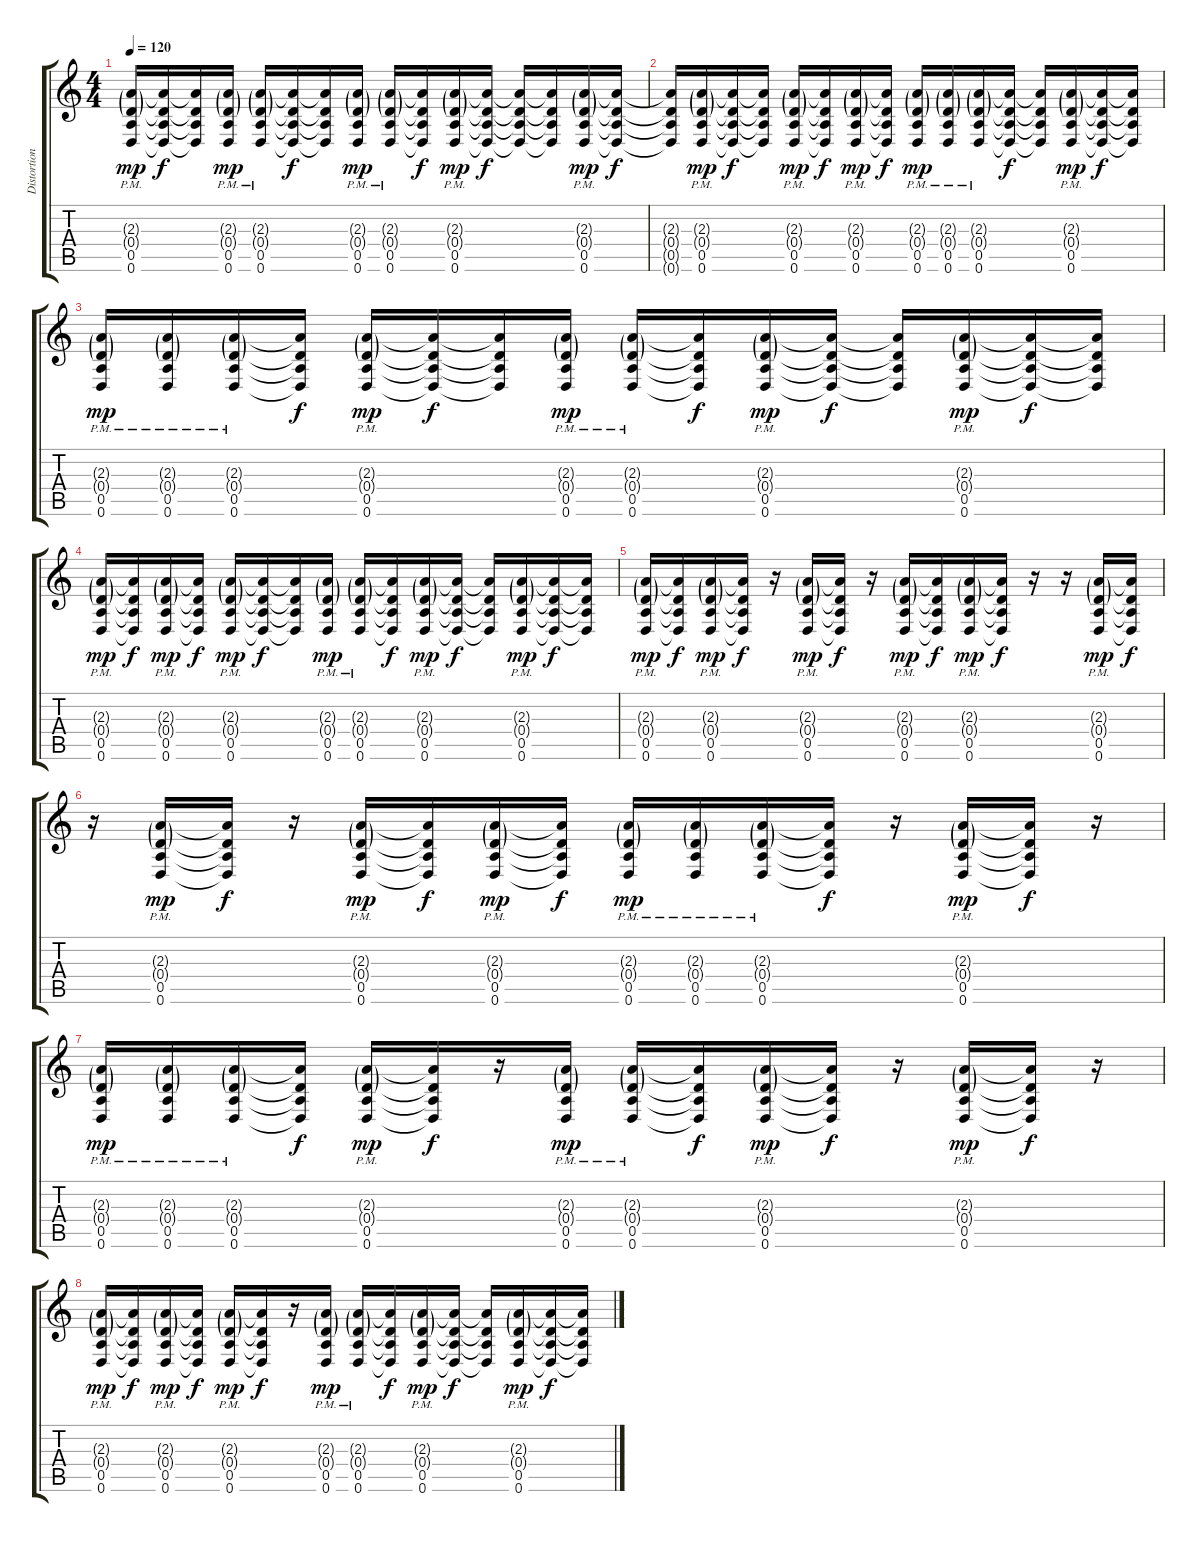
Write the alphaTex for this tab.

\track ("Distortion Guitar (Right)" "Distortion") {instrument distortionguitar}
\staff {score tabs}
\tuning (E4 B3 G3 D3 A2 D2) {hide}
\ts (4 4)
\tempo 120
\clef g2
\ks c
(2.3{g pm} 0.4{g pm} 0.5{pm} 0.6{pm}).16{dy mp} (2.3{t} 0.4{t} 0.5{t} 0.6{t}).16{dy f} (2.3{t} 0.4{t} 0.5{t} 0.6{t}).16 (2.3{g pm} 0.4{g pm} 0.5{pm} 0.6{pm}).16{dy mp} (2.3{g pm} 0.4{g pm} 0.5{pm} 0.6{pm}).16 (2.3{t} 0.4{t} 0.5{t} 0.6{t}).16{dy f} (2.3{t} 0.4{t} 0.5{t} 0.6{t}).16 (2.3{g pm} 0.4{g pm} 0.5{pm} 0.6{pm}).16{dy mp} (2.3{g pm} 0.4{g pm} 0.5{pm} 0.6{pm}).16 (2.3{t} 0.4{t} 0.5{t} 0.6{t}).16{dy f} (2.3{g pm} 0.4{g pm} 0.5{pm} 0.6{pm}).16{dy mp} (2.3{t} 0.4{t} 0.5{t} 0.6{t}).16{dy f} (2.3{t} 0.4{t} 0.5{t} 0.6{t}).16 (2.3{t} 0.4{t} 0.5{t} 0.6{t}).16 (2.3{g pm} 0.4{g pm} 0.5{pm} 0.6{pm}).16{dy mp} (2.3{t} 0.4{t} 0.5{t} 0.6{t}).16{dy f} |
(2.3{t} 0.4{t} 0.5{t} 0.6{t}).16 (2.3{g pm} 0.4{g pm} 0.5{pm} 0.6{pm}).16{dy mp} (2.3{t} 0.4{t} 0.5{t} 0.6{t}).16{dy f} (2.3{t} 0.4{t} 0.5{t} 0.6{t}).16 (2.3{g pm} 0.4{g pm} 0.5{pm} 0.6{pm}).16{dy mp} (2.3{t} 0.4{t} 0.5{t} 0.6{t}).16{dy f} (2.3{g pm} 0.4{g pm} 0.5{pm} 0.6{pm}).16{dy mp} (2.3{t} 0.4{t} 0.5{t} 0.6{t}).16{dy f} (2.3{g pm} 0.4{g pm} 0.5{pm} 0.6{pm}).16{dy mp} (2.3{g pm} 0.4{g pm} 0.5{pm} 0.6{pm}).16 (2.3{g pm} 0.4{g pm} 0.5{pm} 0.6{pm}).16 (2.3{t} 0.4{t} 0.5{t} 0.6{t}).16{dy f} (2.3{t} 0.4{t} 0.5{t} 0.6{t}).16 (2.3{g pm} 0.4{g pm} 0.5{pm} 0.6{pm}).16{dy mp} (2.3{t} 0.4{t} 0.5{t} 0.6{t}).16{dy f} (2.3{t} 0.4{t} 0.5{t} 0.6{t}).16 |
(2.3{g pm} 0.4{g pm} 0.5{pm} 0.6{pm}).16{dy mp} (2.3{g pm} 0.4{g pm} 0.5{pm} 0.6{pm}).16 (2.3{g pm} 0.4{g pm} 0.5{pm} 0.6{pm}).16 (2.3{t} 0.4{t} 0.5{t} 0.6{t}).16{dy f} (2.3{g pm} 0.4{g pm} 0.5{pm} 0.6{pm}).16{dy mp} (2.3{t} 0.4{t} 0.5{t} 0.6{t}).16{dy f} (2.3{t} 0.4{t} 0.5{t} 0.6{t}).16 (2.3{g pm} 0.4{g pm} 0.5{pm} 0.6{pm}).16{dy mp} (2.3{g pm} 0.4{g pm} 0.5{pm} 0.6{pm}).16 (2.3{t} 0.4{t} 0.5{t} 0.6{t}).16{dy f} (2.3{g pm} 0.4{g pm} 0.5{pm} 0.6{pm}).16{dy mp} (2.3{t} 0.4{t} 0.5{t} 0.6{t}).16{dy f} (2.3{t} 0.4{t} 0.5{t} 0.6{t}).16 (2.3{g pm} 0.4{g pm} 0.5{pm} 0.6{pm}).16{dy mp} (2.3{t} 0.4{t} 0.5{t} 0.6{t}).16{dy f} (2.3{t} 0.4{t} 0.5{t} 0.6{t}).16 |
(2.3{g pm} 0.4{g pm} 0.5{pm} 0.6{pm}).16{dy mp} (2.3{t} 0.4{t} 0.5{t} 0.6{t}).16{dy f} (2.3{g pm} 0.4{g pm} 0.5{pm} 0.6{pm}).16{dy mp} (2.3{t} 0.4{t} 0.5{t} 0.6{t}).16{dy f} (2.3{g pm} 0.4{g pm} 0.5{pm} 0.6{pm}).16{dy mp} (2.3{t} 0.4{t} 0.5{t} 0.6{t}).16{dy f} (2.3{t} 0.4{t} 0.5{t} 0.6{t}).16 (2.3{g pm} 0.4{g pm} 0.5{pm} 0.6{pm}).16{dy mp} (2.3{g pm} 0.4{g pm} 0.5{pm} 0.6{pm}).16 (2.3{t} 0.4{t} 0.5{t} 0.6{t}).16{dy f} (2.3{g pm} 0.4{g pm} 0.5{pm} 0.6{pm}).16{dy mp} (2.3{t} 0.4{t} 0.5{t} 0.6{t}).16{dy f} (2.3{t} 0.4{t} 0.5{t} 0.6{t}).16 (2.3{g pm} 0.4{g pm} 0.5{pm} 0.6{pm}).16{dy mp} (2.3{t} 0.4{t} 0.5{t} 0.6{t}).16{dy f} (2.3{t} 0.4{t} 0.5{t} 0.6{t}).16 |
(2.3{g pm} 0.4{g pm} 0.5{pm} 0.6{pm}).16{dy mp} (2.3{t} 0.4{t} 0.5{t} 0.6{t}).16{dy f} (2.3{g pm} 0.4{g pm} 0.5{pm} 0.6{pm}).16{dy mp} (2.3{t} 0.4{t} 0.5{t} 0.6{t}).16{dy f} r.16 (2.3{g pm} 0.4{g pm} 0.5{pm} 0.6{pm}).16{dy mp} (2.3{t} 0.4{t} 0.5{t} 0.6{t}).16{dy f} r.16 (2.3{g pm} 0.4{g pm} 0.5{pm} 0.6{pm}).16{dy mp} (2.3{t} 0.4{t} 0.5{t} 0.6{t}).16{dy f} (2.3{g pm} 0.4{g pm} 0.5{pm} 0.6{pm}).16{dy mp} (2.3{t} 0.4{t} 0.5{t} 0.6{t}).16{dy f} r.16 r.16 (2.3{g pm} 0.4{g pm} 0.5{pm} 0.6{pm}).16{dy mp} (2.3{t} 0.4{t} 0.5{t} 0.6{t}).16{dy f} |
r.16 (2.3{g pm} 0.4{g pm} 0.5{pm} 0.6{pm}).16{dy mp} (2.3{t} 0.4{t} 0.5{t} 0.6{t}).16{dy f} r.16 (2.3{g pm} 0.4{g pm} 0.5{pm} 0.6{pm}).16{dy mp} (2.3{t} 0.4{t} 0.5{t} 0.6{t}).16{dy f} (2.3{g pm} 0.4{g pm} 0.5{pm} 0.6{pm}).16{dy mp} (2.3{t} 0.4{t} 0.5{t} 0.6{t}).16{dy f} (2.3{g pm} 0.4{g pm} 0.5{pm} 0.6{pm}).16{dy mp} (2.3{g pm} 0.4{g pm} 0.5{pm} 0.6{pm}).16 (2.3{g pm} 0.4{g pm} 0.5{pm} 0.6{pm}).16 (2.3{t} 0.4{t} 0.5{t} 0.6{t}).16{dy f} r.16 (2.3{g pm} 0.4{g pm} 0.5{pm} 0.6{pm}).16{dy mp} (2.3{t} 0.4{t} 0.5{t} 0.6{t}).16{dy f} r.16 |
(2.3{g pm} 0.4{g pm} 0.5{pm} 0.6{pm}).16{dy mp} (2.3{g pm} 0.4{g pm} 0.5{pm} 0.6{pm}).16 (2.3{g pm} 0.4{g pm} 0.5{pm} 0.6{pm}).16 (2.3{t} 0.4{t} 0.5{t} 0.6{t}).16{dy f} (2.3{g pm} 0.4{g pm} 0.5{pm} 0.6{pm}).16{dy mp} (2.3{t} 0.4{t} 0.5{t} 0.6{t}).16{dy f} r.16 (2.3{g pm} 0.4{g pm} 0.5{pm} 0.6{pm}).16{dy mp} (2.3{g pm} 0.4{g pm} 0.5{pm} 0.6{pm}).16 (2.3{t} 0.4{t} 0.5{t} 0.6{t}).16{dy f} (2.3{g pm} 0.4{g pm} 0.5{pm} 0.6{pm}).16{dy mp} (2.3{t} 0.4{t} 0.5{t} 0.6{t}).16{dy f} r.16 (2.3{g pm} 0.4{g pm} 0.5{pm} 0.6{pm}).16{dy mp} (2.3{t} 0.4{t} 0.5{t} 0.6{t}).16{dy f} r.16 |
(2.3{g pm} 0.4{g pm} 0.5{pm} 0.6{pm}).16{dy mp} (2.3{t} 0.4{t} 0.5{t} 0.6{t}).16{dy f} (2.3{g pm} 0.4{g pm} 0.5{pm} 0.6{pm}).16{dy mp} (2.3{t} 0.4{t} 0.5{t} 0.6{t}).16{dy f} (2.3{g pm} 0.4{g pm} 0.5{pm} 0.6{pm}).16{dy mp} (2.3{t} 0.4{t} 0.5{t} 0.6{t}).16{dy f} r.16 (2.3{g pm} 0.4{g pm} 0.5{pm} 0.6{pm}).16{dy mp} (2.3{g pm} 0.4{g pm} 0.5{pm} 0.6{pm}).16 (2.3{t} 0.4{t} 0.5{t} 0.6{t}).16{dy f} (2.3{g pm} 0.4{g pm} 0.5{pm} 0.6{pm}).16{dy mp} (2.3{t} 0.4{t} 0.5{t} 0.6{t}).16{dy f} (2.3{t} 0.4{t} 0.5{t} 0.6{t}).16 (2.3{g pm} 0.4{g pm} 0.5{pm} 0.6{pm}).16{dy mp} (2.3{t} 0.4{t} 0.5{t} 0.6{t}).16{dy f} (2.3{t} 0.4{t} 0.5{t} 0.6{t}).16
